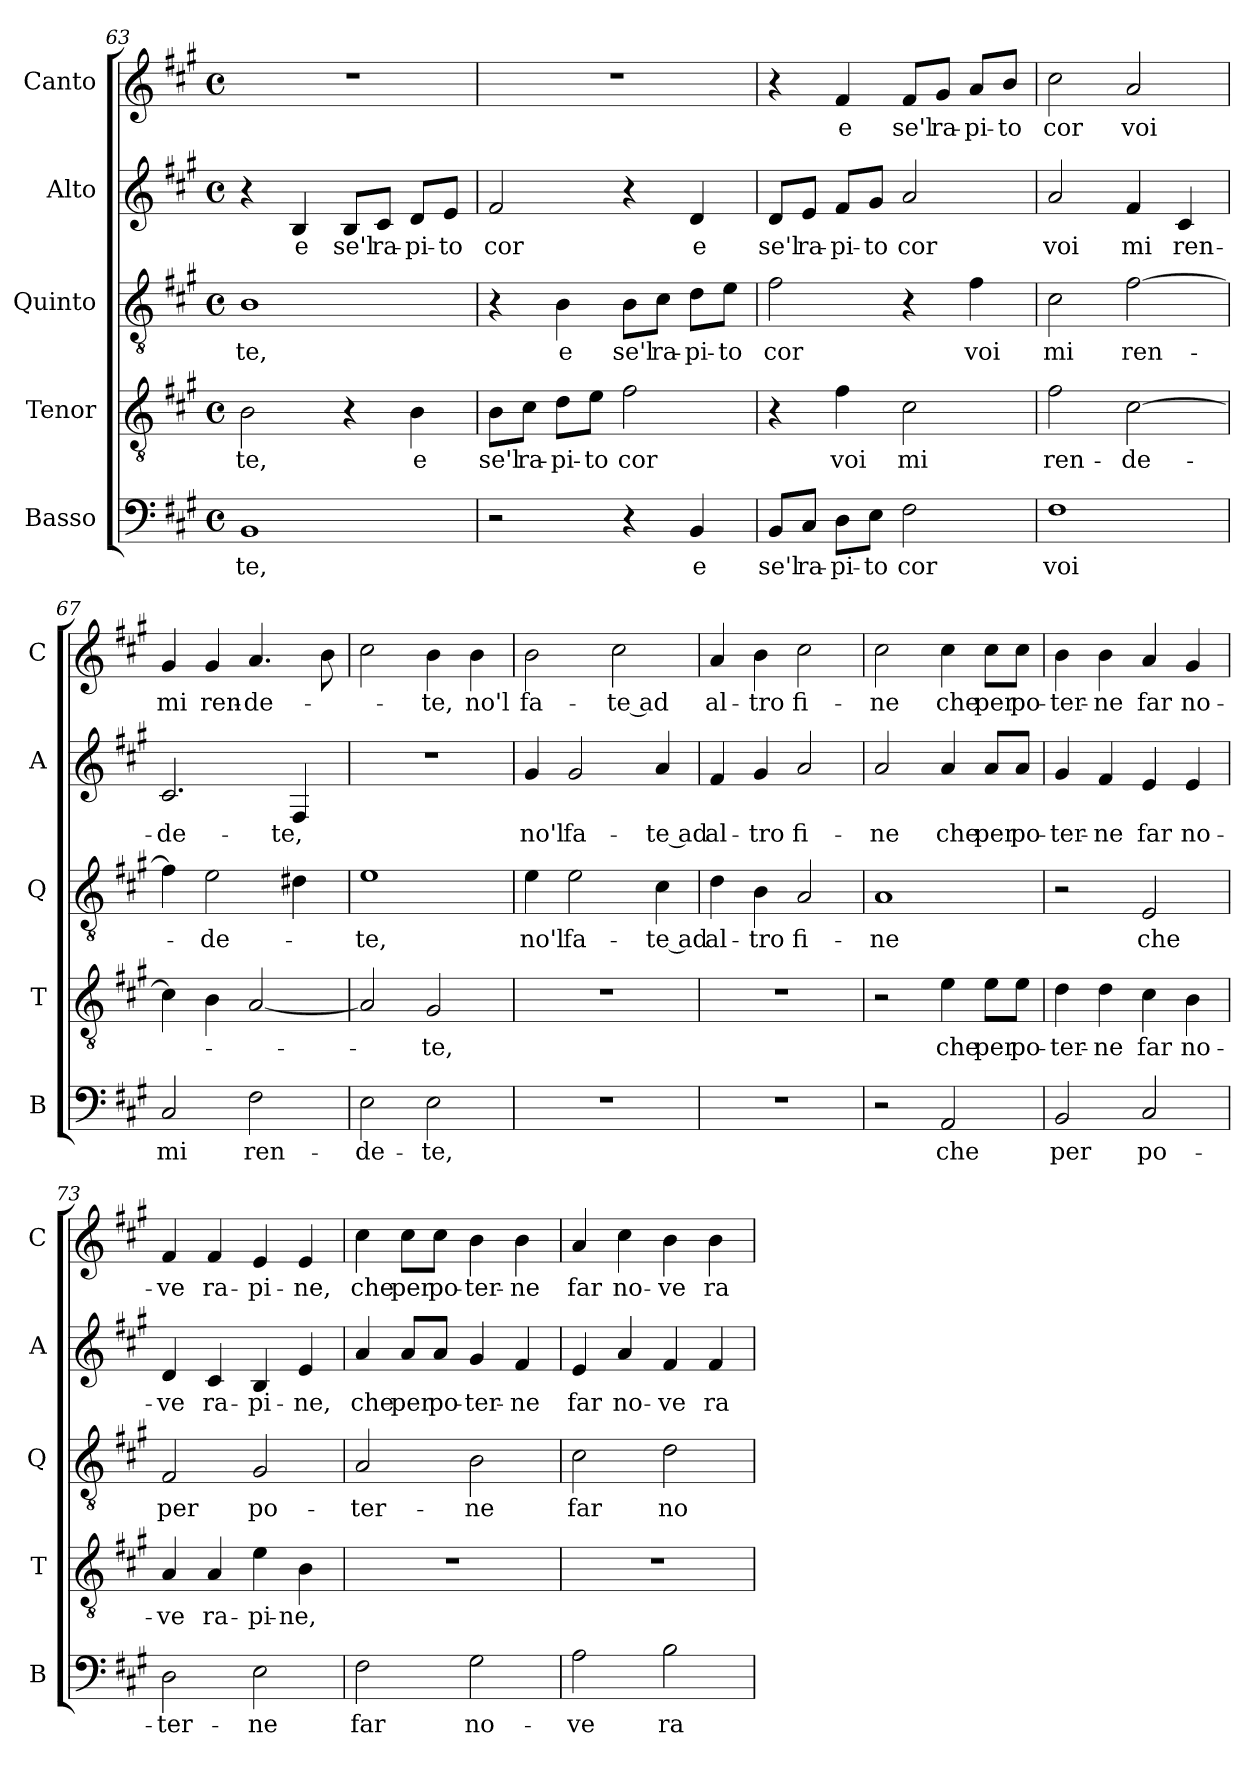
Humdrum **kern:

**kern	**text	**kern	**text	**kern	**text	**kern	**text	**kern	**text
*part5	*part5	*part4	*part4	*part3	*part3	*part2	*part2	*part1	*part1
*staff5	*staff5	*staff4	*staff4	*staff3	*staff3	*staff2	*staff2	*staff1	*staff1
*I"Basso	*	*I"Tenor	*	*I"Quinto	*	*I"Alto	*	*I"Canto	*
*I'B	*	*I'T	*	*I'Q	*	*I'A	*	*I'C	*
*clefF4	*	*clefGv2	*	*clefGv2	*	*clefG2	*	*clefG2	*
*k[f#c#g#]	*	*k[f#c#g#]	*	*k[f#c#g#]	*	*k[f#c#g#]	*	*k[f#c#g#]	*
*A:	*	*A:	*	*A:	*	*A:	*	*A:	*
*M4/4	*	*M4/4	*	*M4/4	*	*M4/4	*	*M4/4	*
*met(c)	*	*met(c)	*	*met(c)	*	*met(c)	*	*met(c)	*
=63	=63	=63	=63	=63	=63	=63	=63	=63	=63
!	!LO:LY:b	!	!LO:LY:b	!	!LO:LY:b	!	!	!	!
1BB	-te,	2B\	-te,	1B	-te,	4r	.	1r	.
!	!	!	!	!	!	!	!LO:LY:b	!	!
.	.	.	.	.	.	4B/	e	.	.
!	!	!	!	!	!	!	!LO:LY:b	!	!
.	.	4r	.	.	.	8B/L	se'l	.	.
!	!	!	!	!	!	!	!LO:LY:b	!	!
.	.	.	.	.	.	8c#/J	ra-	.	.
!	!	!	!LO:LY:b	!	!	!	!LO:LY:b	!	!
.	.	4B\	e	.	.	8d/L	-pi-	.	.
!	!	!	!	!	!	!	!LO:LY:b	!	!
.	.	.	.	.	.	8e/J	-to	.	.
=64	=64	=64	=64	=64	=64	=64	=64	=64	=64
!	!	!	!LO:LY:b	!	!	!	!LO:LY:b	!	!
2r	.	8B\L	se'l	4r	.	2f#/	cor	1r	.
!	!	!	!LO:LY:b	!	!	!	!	!	!
.	.	8c#\J	ra-	.	.	.	.	.	.
!	!	!	!LO:LY:b	!	!LO:LY:b	!	!	!	!
.	.	8d\L	-pi-	4B\	e	.	.	.	.
!	!	!	!LO:LY:b	!	!	!	!	!	!
.	.	8e\J	-to	.	.	.	.	.	.
!	!	!	!LO:LY:b	!	!LO:LY:b	!	!	!	!
4r	.	2f#\	cor	8B\L	se'l	4r	.	.	.
!	!	!	!	!	!LO:LY:b	!	!	!	!
.	.	.	.	8c#\J	ra-	.	.	.	.
!	!LO:LY:b	!	!	!	!LO:LY:b	!	!LO:LY:b	!	!
4BB/	e	.	.	8d\L	-pi-	4d/	e	.	.
!	!	!	!	!	!LO:LY:b	!	!	!	!
.	.	.	.	8e\J	-to	.	.	.	.
!!LO:PB:g=z
=65	=65	=65	=65	=65	=65	=65	=65	=65	=65
!	!LO:LY:b	!	!	!	!LO:LY:b	!	!LO:LY:b	!	!
8BB/L	se'l	4r	.	2f#\	cor	8d/L	se'l	4r	.
!	!LO:LY:b	!	!	!	!	!	!LO:LY:b	!	!
8C#/J	ra-	.	.	.	.	8e/J	ra-	.	.
!	!LO:LY:b	!	!LO:LY:b	!	!	!	!LO:LY:b	!	!LO:LY:b
8D\L	-pi-	4f#\	voi	.	.	8f#/L	-pi-	4f#/	e
!	!LO:LY:b	!	!	!	!	!	!LO:LY:b	!	!
8E\J	-to	.	.	.	.	8g#/J	-to	.	.
!	!LO:LY:b	!	!LO:LY:b	!	!	!	!LO:LY:b	!	!LO:LY:b
2F#\	cor	2c#\	mi	4r	.	2a/	cor	8f#/L	se'l
!	!	!	!	!	!	!	!	!	!LO:LY:b
.	.	.	.	.	.	.	.	8g#/J	ra-
!	!	!	!	!	!LO:LY:b	!	!	!	!LO:LY:b
.	.	.	.	4f#\	voi	.	.	8a/L	-pi-
!	!	!	!	!	!	!	!	!	!LO:LY:b
.	.	.	.	.	.	.	.	8b/J	-to
=66	=66	=66	=66	=66	=66	=66	=66	=66	=66
!	!LO:LY:b	!	!LO:LY:b	!	!LO:LY:b	!	!LO:LY:b	!	!LO:LY:b
1F#	voi	2f#\	ren-	2c#\	mi	2a/	voi	2cc#\	cor
!	!	!	!LO:LY:b	!	!LO:LY:b	!	!LO:LY:b	!	!LO:LY:b
.	.	[2c#\	-de-	[2f#\	ren-	4f#/	mi	2a/	voi
!	!	!	!	!	!	!	!LO:LY:b	!	!
.	.	.	.	.	.	4c#/	ren-	.	.
=67	=67	=67	=67	=67	=67	=67	=67	=67	=67
!	!LO:LY:b	!	!	!	!	!	!LO:LY:b	!	!LO:LY:b
2C#/	mi	4c#\]	.	4f#\]	.	2.c#/	-de-	4g#/	mi
!	!	!	!	!	!LO:LY:b	!	!	!	!LO:LY:b
.	.	4B\	.	2e\	-de-	.	.	4g#/	ren-
!	!LO:LY:b	!	!	!	!	!	!	!	!LO:LY:b
2F#\	ren-	[2A/	.	.	.	.	.	4.a/	-de-
!	!	!	!	!	!	!	!LO:LY:b	!	!
.	.	.	.	4d#X\	.	4F#/	-te,	.	.
.	.	.	.	.	.	.	.	8b\	.
=68	=68	=68	=68	=68	=68	=68	=68	=68	=68
!	!LO:LY:b	!	!	!	!LO:LY:b	!	!	!	!
2E\	-de-	2A/]	.	1e	-te,	1r	.	2cc#\	.
!	!LO:LY:b	!	!LO:LY:b	!	!	!	!	!	!LO:LY:b
2E\	-te,	2G#/	-te,	.	.	.	.	4b\	-te,
!	!	!	!	!	!	!	!	!	!LO:LY:b
.	.	.	.	.	.	.	.	4b\	no'l
=69	=69	=69	=69	=69	=69	=69	=69	=69	=69
!	!	!	!	!	!LO:LY:b	!	!LO:LY:b	!	!LO:LY:b
1r	.	1r	.	4e\	no'l	4g#/	no'l	2b\	fa-
!	!	!	!	!	!LO:LY:b	!	!LO:LY:b	!	!
.	.	.	.	2e\	fa-	2g#/	fa-	.	.
!	!	!	!	!	!	!	!	!	!LO:LY:b
.	.	.	.	.	.	.	.	2cc#\	-te ad
!	!	!	!	!	!LO:LY:b	!	!LO:LY:b	!	!
.	.	.	.	4c#\	-te ad	4a/	-te ad	.	.
=70	=70	=70	=70	=70	=70	=70	=70	=70	=70
!	!	!	!	!	!LO:LY:b	!	!LO:LY:b	!	!LO:LY:b
1r	.	1r	.	4d\	al-	4f#/	al-	4a/	al-
!	!	!	!	!	!LO:LY:b	!	!LO:LY:b	!	!LO:LY:b
.	.	.	.	4B\	-tro	4g#/	-tro	4b\	-tro
!	!	!	!	!	!LO:LY:b	!	!LO:LY:b	!	!LO:LY:b
.	.	.	.	2A/	fi-	2a/	fi-	2cc#\	fi-
!!LO:LB:g=z
=71	=71	=71	=71	=71	=71	=71	=71	=71	=71
!	!	!	!	!	!LO:LY:b	!	!LO:LY:b	!	!LO:LY:b
2r	.	2r	.	1A	-ne	2a/	-ne	2cc#\	-ne
!	!LO:LY:b	!	!LO:LY:b	!	!	!	!LO:LY:b	!	!LO:LY:b
2AA/	che	4e\	che	.	.	4a/	che	4cc#\	che
!	!	!	!LO:LY:b	!	!	!	!LO:LY:b	!	!LO:LY:b
.	.	8e\L	per	.	.	8a/L	per	8cc#\L	per
!	!	!	!LO:LY:b	!	!	!	!LO:LY:b	!	!LO:LY:b
.	.	8e\J	po-	.	.	8a/J	po-	8cc#\J	po-
=72	=72	=72	=72	=72	=72	=72	=72	=72	=72
!	!LO:LY:b	!	!LO:LY:b	!	!	!	!LO:LY:b	!	!LO:LY:b
2BB/	per	4d\	-ter-	2r	.	4g#/	-ter-	4b\	-ter-
!	!	!	!LO:LY:b	!	!	!	!LO:LY:b	!	!LO:LY:b
.	.	4d\	-ne	.	.	4f#/	-ne	4b\	-ne
!	!LO:LY:b	!	!LO:LY:b	!	!LO:LY:b	!	!LO:LY:b	!	!LO:LY:b
2C#/	po-	4c#\	far	2E/	che	4e/	far	4a/	far
!	!	!	!LO:LY:b	!	!	!	!LO:LY:b	!	!LO:LY:b
.	.	4B\	no-	.	.	4e/	no-	4g#/	no-
=73	=73	=73	=73	=73	=73	=73	=73	=73	=73
!	!LO:LY:b	!	!LO:LY:b	!	!LO:LY:b	!	!LO:LY:b	!	!LO:LY:b
2D\	-ter-	4A/	-ve	2F#/	per	4d/	-ve	4f#/	-ve
!	!	!	!LO:LY:b	!	!	!	!LO:LY:b	!	!LO:LY:b
.	.	4A/	ra-	.	.	4c#/	ra-	4f#/	ra-
!	!LO:LY:b	!	!LO:LY:b	!	!LO:LY:b	!	!LO:LY:b	!	!LO:LY:b
2E\	-ne	4e\	-pi-	2G#/	po-	4B/	-pi-	4e/	-pi-
!	!	!	!LO:LY:b	!	!	!	!LO:LY:b	!	!LO:LY:b
.	.	4B\	-ne,	.	.	4e/	-ne,	4e/	-ne,
=74	=74	=74	=74	=74	=74	=74	=74	=74	=74
!	!LO:LY:b	!	!	!	!LO:LY:b	!	!LO:LY:b	!	!LO:LY:b
2F#\	far	1r	.	2A/	-ter-	4a/	che	4cc#\	che
!	!	!	!	!	!	!	!LO:LY:b	!	!LO:LY:b
.	.	.	.	.	.	8a/L	per	8cc#\L	per
!	!	!	!	!	!	!	!LO:LY:b	!	!LO:LY:b
.	.	.	.	.	.	8a/J	po-	8cc#\J	po-
!	!LO:LY:b	!	!	!	!LO:LY:b	!	!LO:LY:b	!	!LO:LY:b
2G#\	no-	.	.	2B\	-ne	4g#/	-ter-	4b\	-ter-
!	!	!	!	!	!	!	!LO:LY:b	!	!LO:LY:b
.	.	.	.	.	.	4f#/	-ne	4b\	-ne
=75	=75	=75	=75	=75	=75	=75	=75	=75	=75
!	!LO:LY:b	!	!	!	!LO:LY:b	!	!LO:LY:b	!	!LO:LY:b
2A\	-ve	1r	.	2c#\	far	4e/	far	4a/	far
!	!	!	!	!	!	!	!LO:LY:b	!	!LO:LY:b
.	.	.	.	.	.	4a/	no-	4cc#\	no-
!	!LO:LY:b	!	!	!	!LO:LY:b	!	!LO:LY:b	!	!LO:LY:b
2B\	ra-	.	.	2d\	no-	4f#/	-ve	4b\	-ve
!	!	!	!	!	!	!	!LO:LY:b	!	!LO:LY:b
.	.	.	.	.	.	4f#/	ra-	4b\	ra-
=	=	=	=	=	=	=	=	=	=
*-	*-	*-	*-	*-	*-	*-	*-	*-	*-
